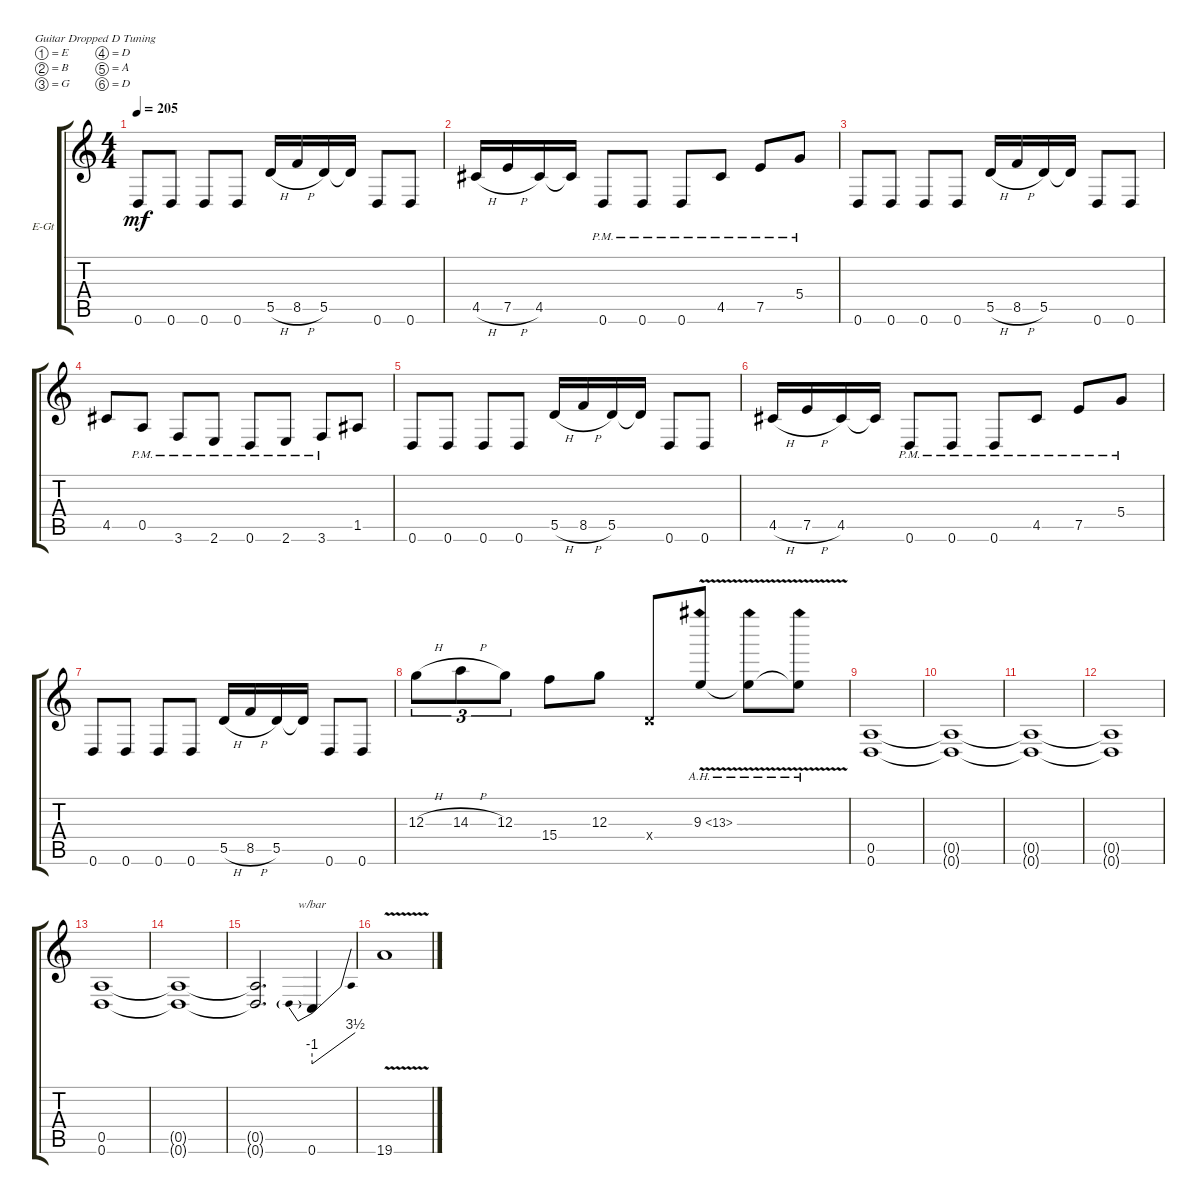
\defaultSystemsLayout 4
\bracketExtendMode groupsimilarinstruments
\firstSystemTrackNameOrientation horizontal
\otherSystemsTrackNameOrientation horizontal
\track ("right" "E-Gt") {instrument distortionguitar}
\staff {score tabs}
\tuning (E4 B3 G3 D3 A2 D2)
\ts (4 4)
\tempo 205
\clef g2
\ks c
0.6.8{dy mf} 0.6.8 0.6.8 0.6.8 5.5{h}.16 8.5{h}.16 5.5.16 5.5{t}.16 0.6.8 0.6.8 |
4.5{h}.16 7.5{h}.16 4.5.16 4.5{t}.16 0.6{pm}.8 0.6{pm}.8 0.6{pm}.8 4.5{pm}.8 7.5{pm}.8 5.4{pm}.8 |
0.6.8 0.6.8 0.6.8 0.6.8 5.5{h}.16 8.5{h}.16 5.5.16 5.5{t}.16 0.6.8 0.6.8 |
4.5.8 0.5{pm}.8 3.6{pm}.8 2.6{pm}.8 0.6{pm}.8 2.6{pm}.8 3.6{pm}.8 1.5.8 |
0.6.8 0.6.8 0.6.8 0.6.8 5.5{h}.16 8.5{h}.16 5.5.16 5.5{t}.16 0.6.8 0.6.8 |
4.5{h}.16 7.5{h}.16 4.5.16 4.5{t}.16 0.6{pm}.8 0.6{pm}.8 0.6{pm}.8 4.5{pm}.8 7.5{pm}.8 5.4{pm}.8 |
0.6.8 0.6.8 0.6.8 0.6.8 5.5{h}.16 8.5{h}.16 5.5.16 5.5{t}.16 0.6.8 0.6.8 |
12.3{h}.8{tu (3 2)} 14.3{h}.8{tu (3 2)} 12.3.8{tu (3 2)} 15.4.8 12.3.8 0.4{x}.8 9.3{ah 4 v}.8 9.3{ah 4 v t}.8 9.3{ah 4 v t}.8 |
(0.6 0.5).1 |
(0.5{t} 0.6{t}).1 |
(0.6{t} 0.5{t}).1 |
(0.5{t} 0.6{t}).1 |
(0.6 0.5).1 |
(0.6{t} 0.5{t}).1 |
(0.5{t} 0.6{t}).2{d} 0.6.4{tbe (predivedive default 0 -4 60 14)} |
19.6{v}.1
